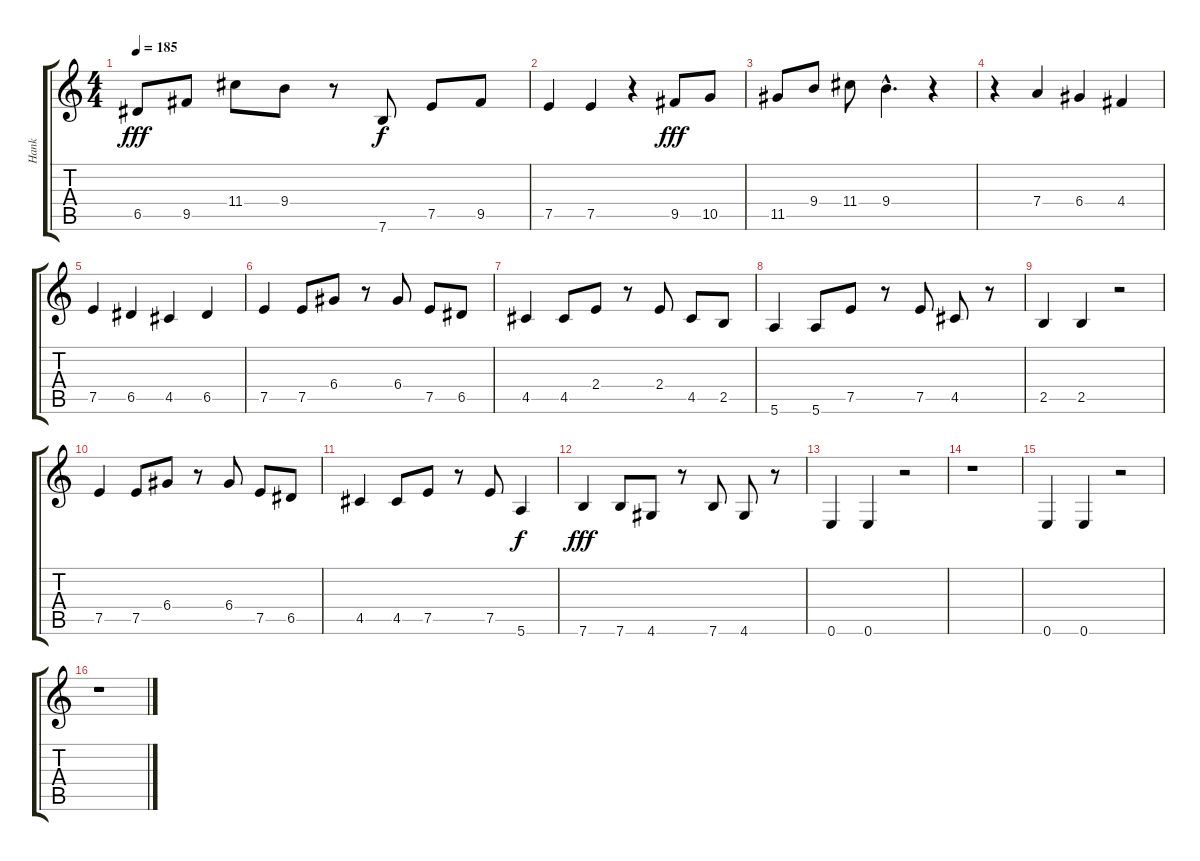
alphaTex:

\track ("Hank" "Hank") {instrument electricguitarmuted}
\staff {score tabs}
\tuning (E4 B3 G3 D3 A2 E2) {hide}
\ts (4 4)
\tempo 185
\clef g2
\ks c
6.5.8{dy fff} 9.5.8 11.4.8 9.4.8 r.8 7.6.8{dy f} 7.5.8 9.5.8 |
7.5.4 7.5.4 r.4 9.5.8{dy fff} 10.5.8 |
11.5.8 9.4.8 11.4.8 9.4{hac}.4{d} r.4 |
r.4 7.4.4 6.4.4 4.4.4 |
7.5.4 6.5.4 4.5.4 6.5.4 |
7.5.4 7.5.8 6.4.8 r.8 6.4.8 7.5.8 6.5.8 |
4.5.4 4.5.8 2.4.8 r.8 2.4.8 4.5.8 2.5.8 |
5.6.4 5.6.8 7.5.8 r.8 7.5.8 4.5.8 r.8 |
2.5.4 2.5.4 r.2 |
7.5.4 7.5.8 6.4.8 r.8 6.4.8 7.5.8 6.5.8 |
4.5.4 4.5.8 7.5.8 r.8 7.5.8 5.6.4{dy f} |
7.6.4{dy fff} 7.6.8 4.6.8 r.8 7.6.8 4.6.8 r.8 |
0.6.4 0.6.4 r.2 |
r.1 |
0.6.4 0.6.4 r.2 |
r.1
